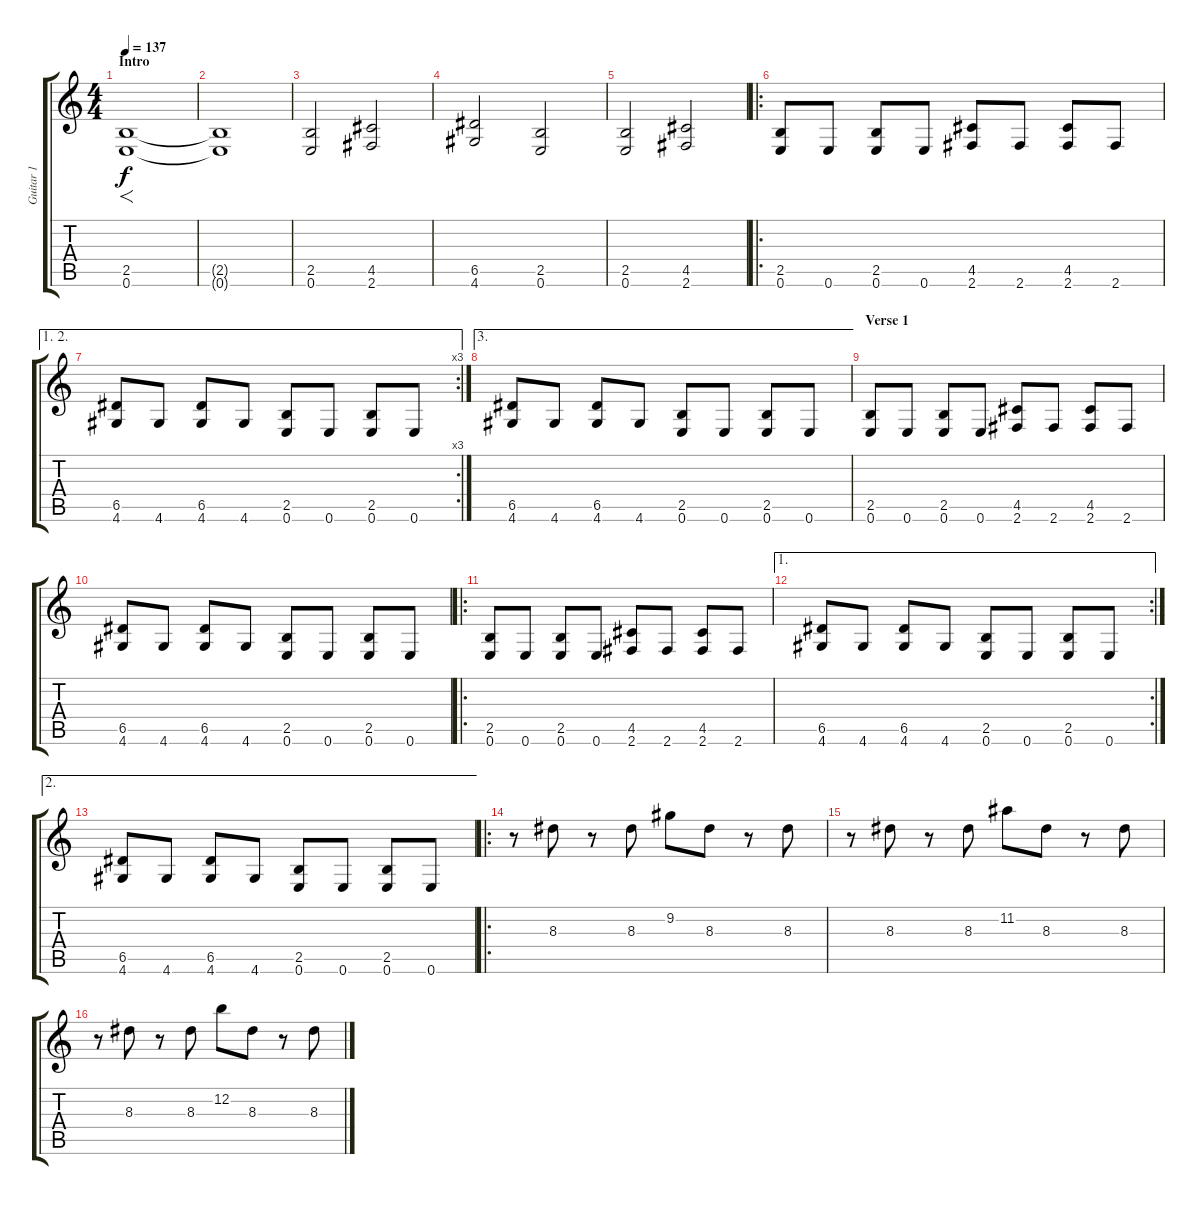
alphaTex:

\track ("Guitar 1" "Guitar 1") {instrument distortionguitar}
\staff {score tabs}
\tuning (E4 B3 G3 D3 A2 E2) {hide}
\ts (4 4)
\section ("" "Intro")
\tempo 137
\clef g2
\ks c
(2.5 0.6).1{f dy f instrument distortionguitar} |
(2.5{t} 0.6{t}).1 |
(2.5 0.6).2 (4.5 2.6).2 |
(6.5 4.6).2 (2.5 0.6).2 |
(2.5 0.6).2 (4.5 2.6).2 |
\ro
(2.5 0.6).8 0.6.8 (2.5 0.6).8 0.6.8 (4.5 2.6).8 2.6.8 (4.5 2.6).8 2.6.8 |
\ae (1 2)
\rc 3
(6.5 4.6).8 4.6.8 (6.5 4.6).8 4.6.8 (2.5 0.6).8 0.6.8 (2.5 0.6).8 0.6.8 |
\ae 3
(6.5 4.6).8 4.6.8 (6.5 4.6).8 4.6.8 (2.5 0.6).8 0.6.8 (2.5 0.6).8 0.6.8 |
\section ("" "Verse 1")
(2.5 0.6).8 0.6.8 (2.5 0.6).8 0.6.8 (4.5 2.6).8 2.6.8 (4.5 2.6).8 2.6.8 |
(6.5 4.6).8 4.6.8 (6.5 4.6).8 4.6.8 (2.5 0.6).8 0.6.8 (2.5 0.6).8 0.6.8 |
\ro
(2.5 0.6).8 0.6.8 (2.5 0.6).8 0.6.8 (4.5 2.6).8 2.6.8 (4.5 2.6).8 2.6.8 |
\ae 1
\rc 2
(6.5 4.6).8 4.6.8 (6.5 4.6).8 4.6.8 (2.5 0.6).8 0.6.8 (2.5 0.6).8 0.6.8 |
\ae 2
(6.5 4.6).8 4.6.8 (6.5 4.6).8 4.6.8 (2.5 0.6).8 0.6.8 (2.5 0.6).8 0.6.8 |
\ro
r.8 8.3.8 r.8 8.3.8 9.2.8 8.3.8 r.8 8.3.8 |
r.8 8.3.8 r.8 8.3.8 11.2.8 8.3.8 r.8 8.3.8 |
r.8 8.3.8 r.8 8.3.8 12.2.8 8.3.8 r.8 8.3.8
